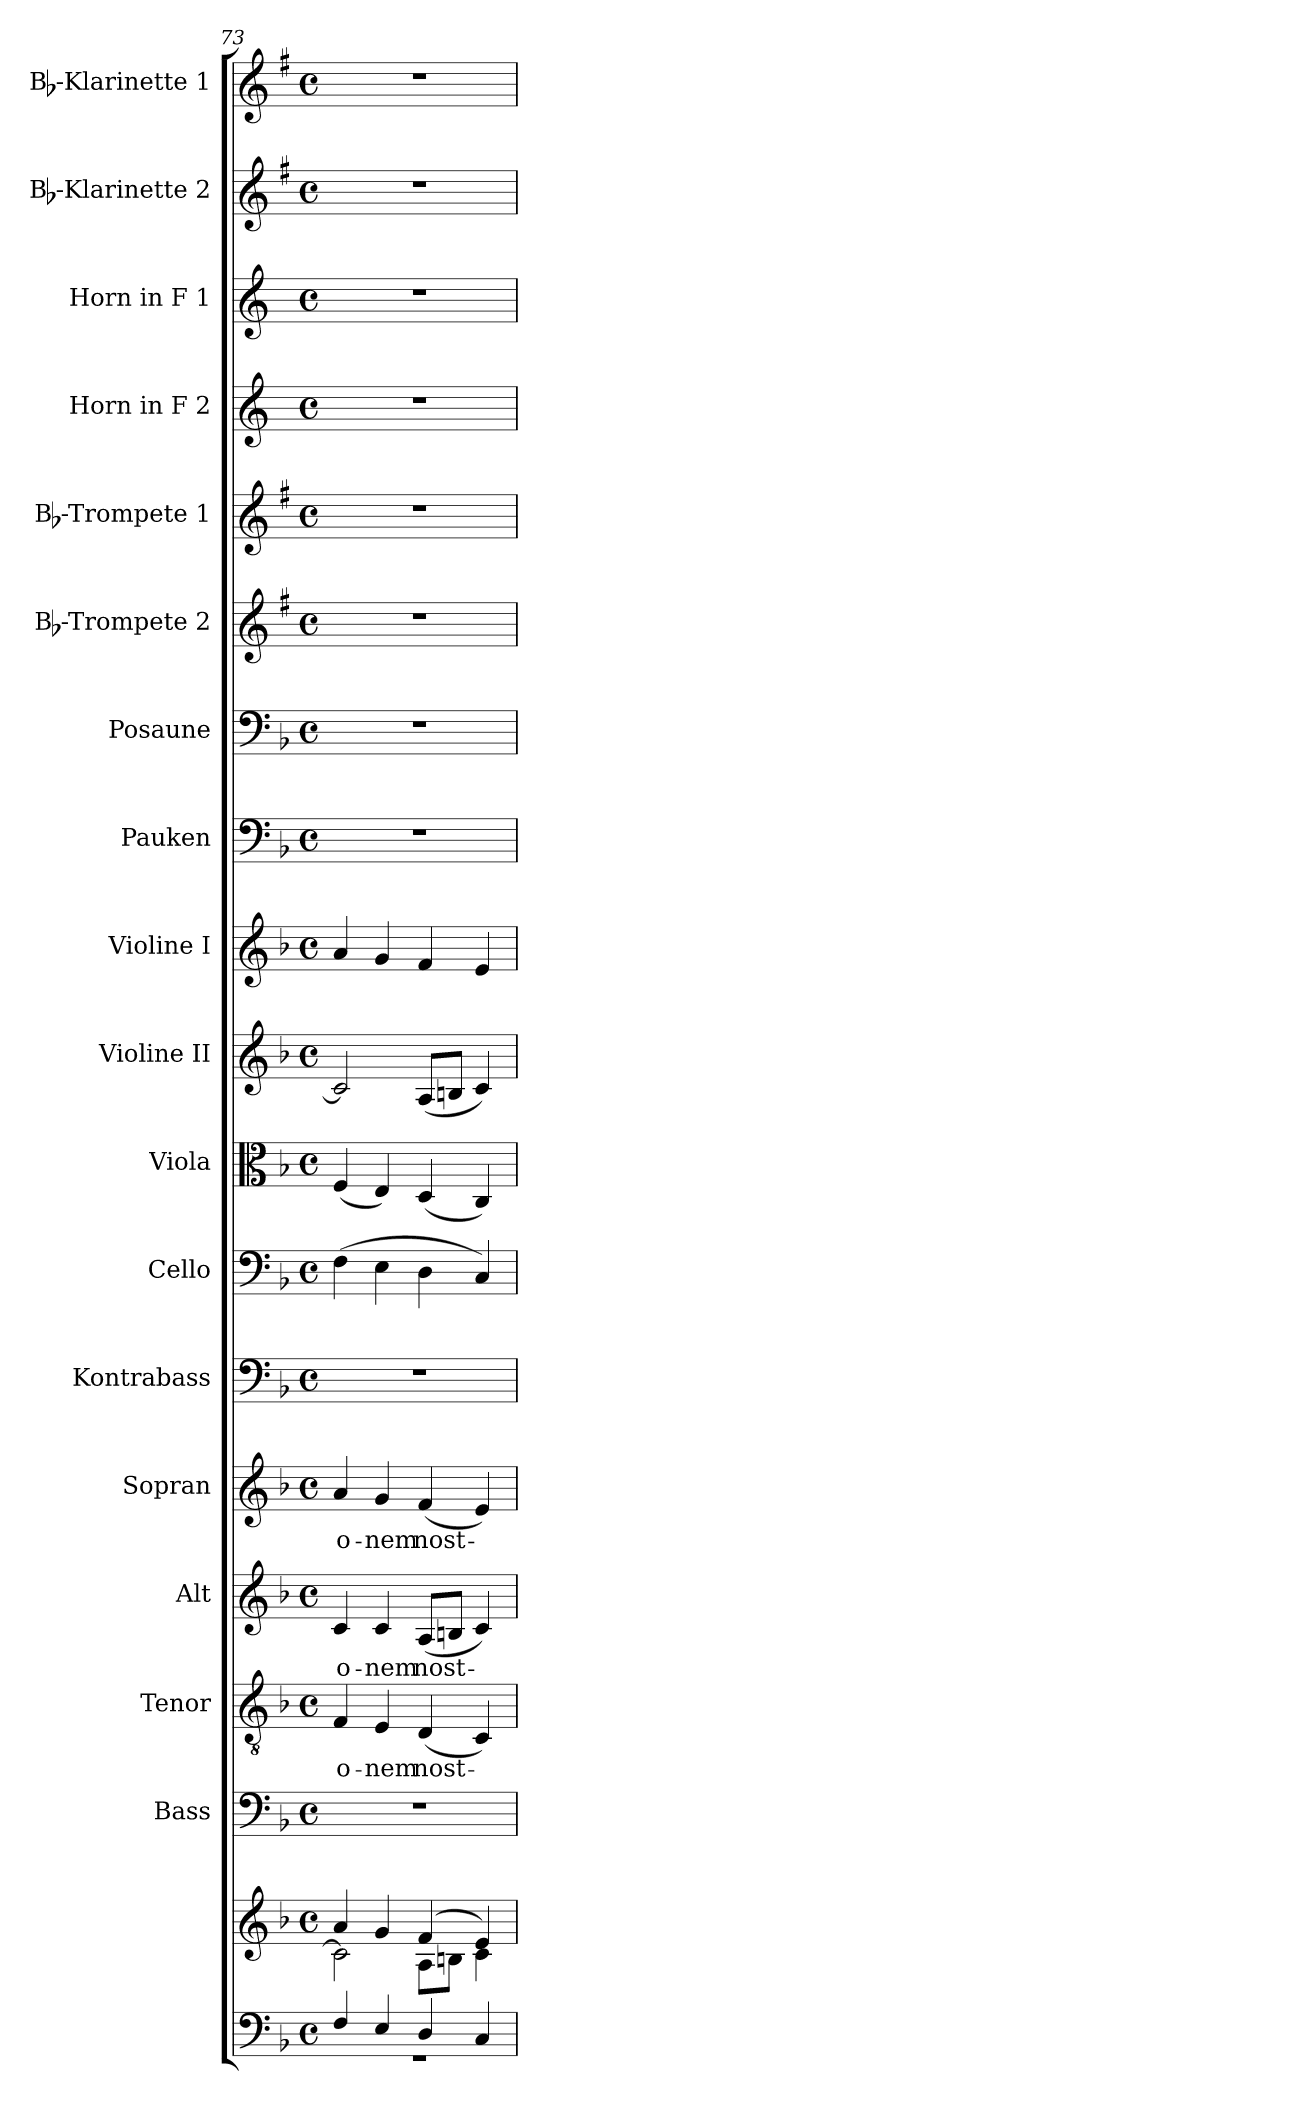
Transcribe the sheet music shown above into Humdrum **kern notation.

**kern	**kern	**kern	**kern	**text	**kern	**text	**kern	**text	**kern	**kern	**kern	**kern	**kern	**kern	**kern	**kern	**kern	**kern	**kern	**kern	**kern
*part18	*part18	*part17	*part16	*part16	*part15	*part15	*part14	*part14	*part13	*part12	*part11	*part10	*part9	*part8	*part7	*part6	*part5	*part4	*part3	*part2	*part1
*staff19	*staff18	*staff17	*staff16	*staff16	*staff15	*staff15	*staff14	*staff14	*staff13	*staff12	*staff11	*staff10	*staff9	*staff8	*staff7	*staff6	*staff5	*staff4	*staff3	*staff2	*staff1
*	*	*I"Bass	*I"Tenor	*	*I"Alt	*	*I"Sopran	*	*I"Kontrabass	*I"Cello	*I"Viola	*I"Violine II	*I"Violine I	*I"Pauken	*I"Posaune	*I"Bb-Trompete 2	*I"Bb-Trompete 1	*I"Horn in F 2	*I"Horn in F 1	*I"Bb-Klarinette 2	*I"Bb-Klarinette 1
*	*	*I'B.	*I'T.	*	*I'A.	*	*I'S.	*	*I'Kb.	*	*I'Vla.	*I'Vl. II	*I'Vl. I	*I'Pk.	*I'Pos.	*I'Bb Trp. 2	*I'Bb Trp. 1	*	*	*I'Bb Kl. 2	*I'Bb Kl. 1
*clefF4	*clefG2	*clefF4	*clefGv2	*	*clefG2	*	*clefG2	*	*clefF4	*clefF4	*clefC3	*clefG2	*clefG2	*clefF4	*clefF4	*clefG2	*clefG2	*clefG2	*clefG2	*clefG2	*clefG2
*	*	*	*	*	*	*	*	*	*ITrd7c12	*	*	*	*	*	*	*ITrd1c2	*ITrd1c2	*ITrd4c7	*ITrd4c7	*ITrd1c2	*ITrd1c2
*k[b-]	*k[b-]	*k[b-]	*k[b-]	*	*k[b-]	*	*k[b-]	*	*k[b-]	*k[b-]	*k[b-]	*k[b-]	*k[b-]	*k[b-]	*k[b-]	*k[b-]	*k[b-]	*k[b-]	*k[b-]	*k[b-]	*k[b-]
*F:	*F:	*F:	*F:	*	*F:	*	*F:	*	*F:	*F:	*F:	*F:	*F:	*F:	*F:	*F:	*F:	*F:	*F:	*F:	*F:
*M4/4	*M4/4	*M4/4	*M4/4	*	*M4/4	*	*M4/4	*	*M4/4	*M4/4	*M4/4	*M4/4	*M4/4	*M4/4	*M4/4	*M4/4	*M4/4	*M4/4	*M4/4	*M4/4	*M4/4
*met(c)	*met(c)	*met(c)	*met(c)	*	*met(c)	*	*met(c)	*	*met(c)	*met(c)	*met(c)	*met(c)	*met(c)	*met(c)	*met(c)	*met(c)	*met(c)	*met(c)	*met(c)	*met(c)	*met(c)
=73	=73	=73	=73	=73	=73	=73	=73	=73	=73	=73	=73	=73	=73	=73	=73	=73	=73	=73	=73	=73	=73
*^	*^	*	*	*	*	*	*	*	*	*	*	*	*	*	*	*	*	*	*	*	*
!	!	!	!	!	!	!LO:LY:b	!	!LO:LY:b	!	!LO:LY:b	!	!	!	!	!	!	!	!	!	!	!	!	!
4F/	1rGG	4a/	2c\]	1r	4F/	-o-	4c/	-o-	4a/	-o-	1r	(>4F\	(<4F/	2c/]	4a/	1r	1r	1r	1r	1r	1r	1r	1r
!	!	!	!	!	!	!LO:LY:b	!	!LO:LY:b	!	!LO:LY:b	!	!	!	!	!	!	!	!	!	!	!	!	!
4E/	.	4g/	.	.	4E/	-nem	4c/	-nem	4g/	-nem	.	4E\	4E/)	.	4g/	.	.	.	.	.	.	.	.
!	!	!	!	!	!	!LO:LY:b	!	!LO:LY:b	!	!LO:LY:b	!	!	!	!	!	!	!	!	!	!	!	!	!
4D/	.	(4f/	8A\L	.	(<4D/	nost-	(>8A/L	nost-	(<4f/	nost-	.	4D\	(<4D/	(<8A/L	4f/	.	.	.	.	.	.	.	.
.	.	.	8Bn\J	.	.	.	8Bn/J	.	.	.	.	.	.	8Bn/J	.	.	.	.	.	.	.	.	.
4C/	.	4e/)	4c\	.	4C/)	.	4c/)	.	4e/)	.	.	4C/)	4C/)	4c/)	4e/	.	.	.	.	.	.	.	.
*v	*v	*	*	*	*	*	*	*	*	*	*	*	*	*	*	*	*	*	*	*	*	*	*
*	*v	*v	*	*	*	*	*	*	*	*	*	*	*	*	*	*	*	*	*	*	*	*
=	=	=	=	=	=	=	=	=	=	=	=	=	=	=	=	=	=	=	=	=	=
*-	*-	*-	*-	*-	*-	*-	*-	*-	*-	*-	*-	*-	*-	*-	*-	*-	*-	*-	*-	*-	*-
